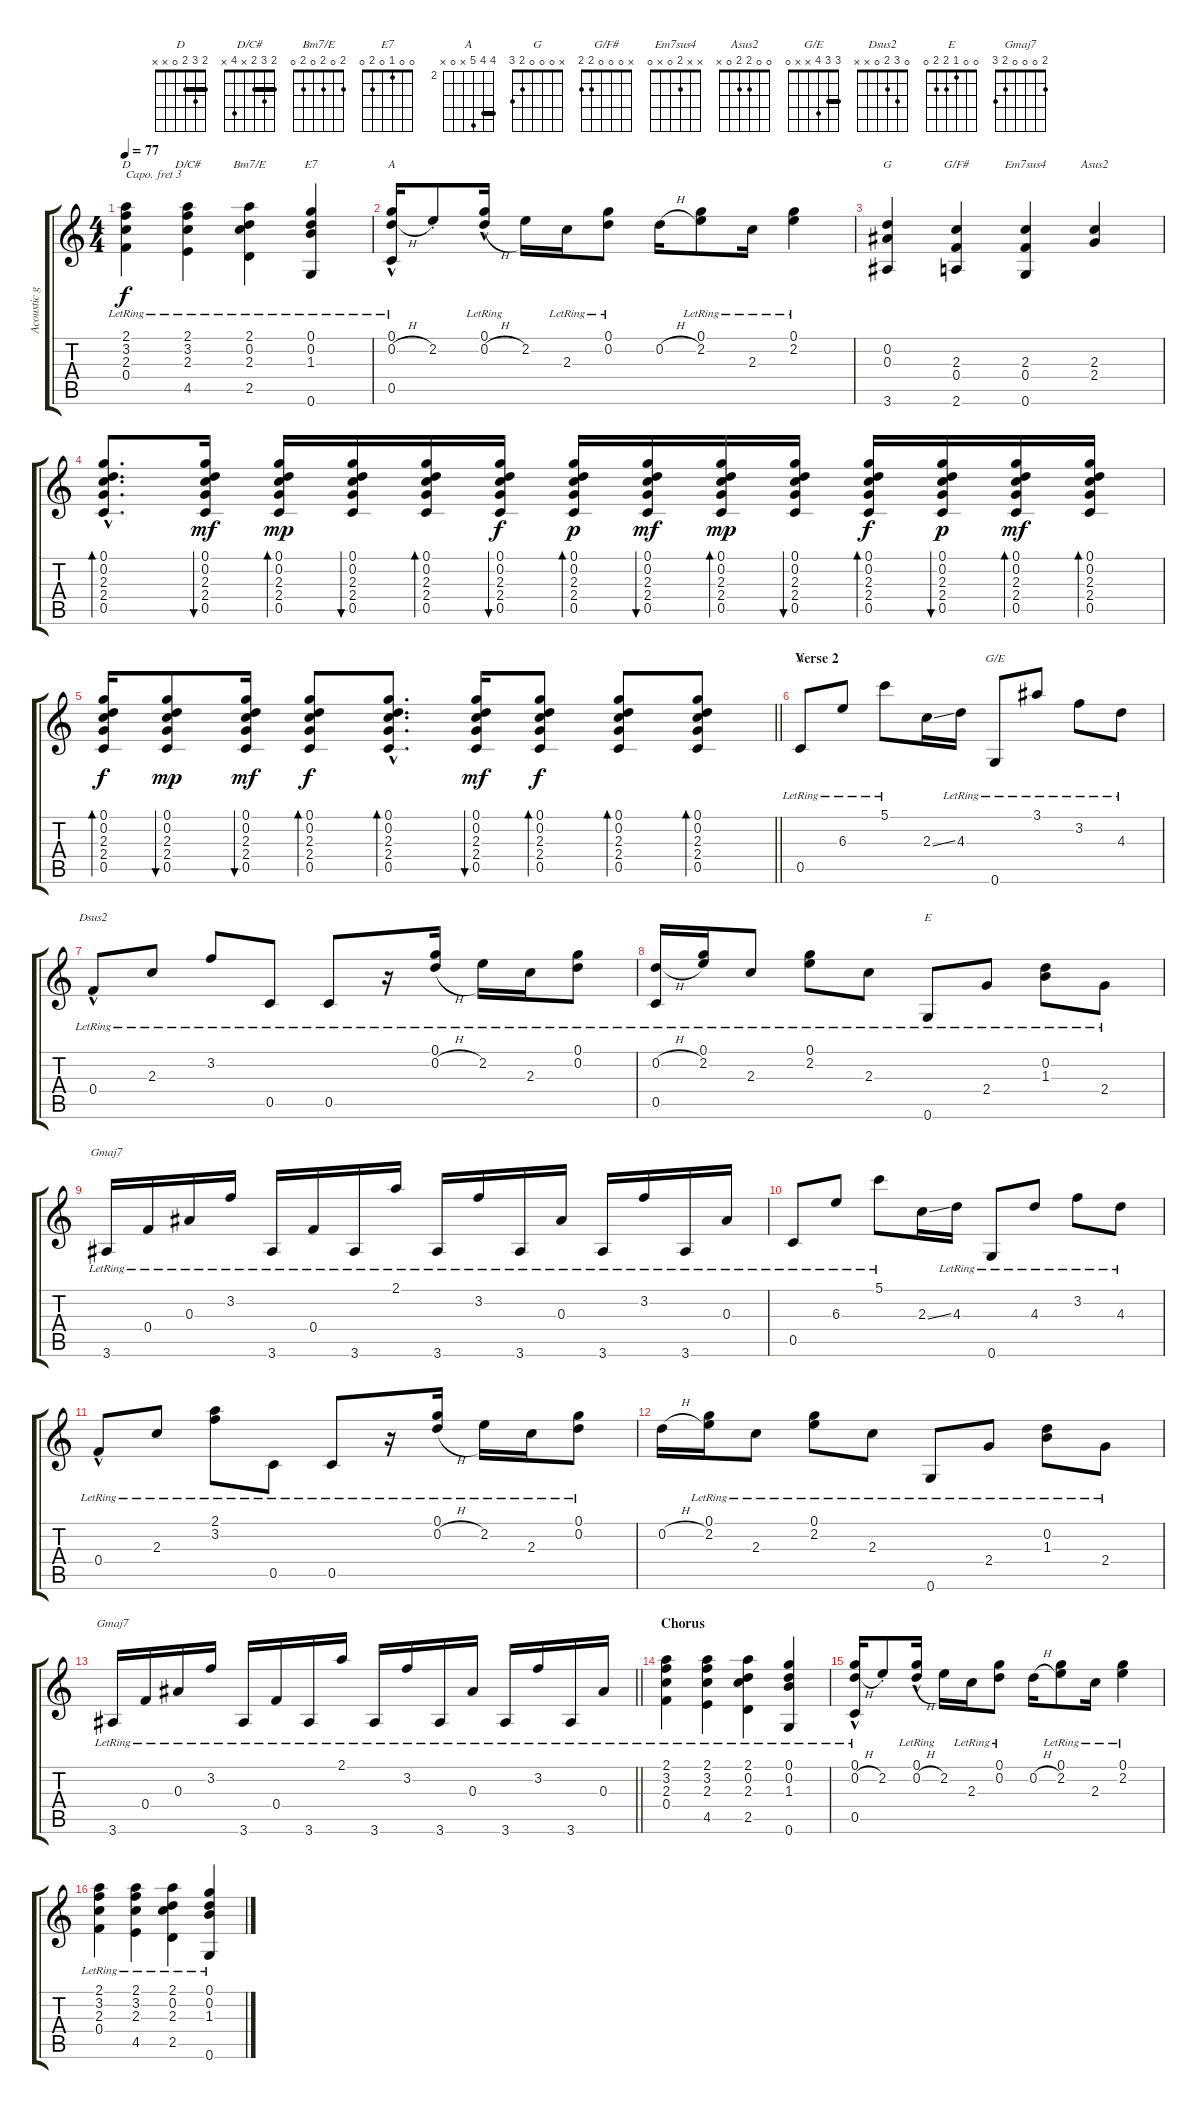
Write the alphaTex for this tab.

\track ("Acoustic guitar (Capo III) - JT" "Acoustic g") {instrument acousticguitarsteel}
\staff {score tabs}
\capo 3
\tuning (E4 B3 G3 D3 A2 E2) {hide}
\chord ("D" 2 3 2 0 x x) {barre 2}
\chord ("D/C#" 2 3 2 x 4 x) {barre 2}
\chord ("Bm7/E" 2 0 2 0 2 0)
\chord ("E7" 0 0 1 0 2 0)
\chord ("A" 0 2 2 2 0 x)
\chord ("G" x 0 0 0 2 3)
\chord ("G/F#" x 0 0 0 2 2)
\chord ("Em7sus4" x x 2 0 x 0)
\chord ("Asus2" 0 0 2 2 0 x)
\chord ("A" 5 5 6 x 0 x) {firstfret 2 barre 5}
\chord ("G/E" 3 3 4 x x 0) {barre 3}
\chord ("Dsus2" 0 3 2 0 x x)
\chord ("E" 0 0 1 2 2 0)
\chord ("Gmaj7" 2 3 0 0 2 3)
\chord ("Gmaj7" 2 0 0 0 2 3)
\ts (4 4)
\tempo 77
\clef g2
\ks c
(2.1{lr} 3.2{lr} 2.3{lr} 0.4{lr}).4{ch "D" dy f} (2.1{lr} 3.2{lr} 2.3{lr} 4.5{lr}).4{ch "D/C#"} (2.1{lr} 0.2{lr} 2.3{lr} 2.5{lr}).4{ch "Bm7/E"} (0.1{lr} 0.2{lr} 1.3 0.6).4{ch "E7"} |
(0.1{hac lr} 0.2{h} 0.5{lr}).16{ch "A"} 2.2{st}.8 (0.1{hac lr} 0.2{h}).16 2.2.16 2.3{lr}.16 (0.1{lr} 0.2{lr}).8 0.2{h}.16 (0.1{lr} 2.2).8 2.3{lr}.16 (0.1{lr} 2.2{lr}).4 |
(0.2 0.3 3.6).4{ch "G"} (2.3 0.4 2.6).4{ch "G/F#"} (2.3 0.4 0.6).4{ch "Em7sus4"} (2.3 2.4).4{ch "Asus2"} |
(0.1{hac} 0.2{hac} 2.3{hac} 2.4{hac} 0.5{hac}).8{d bd 30 volume 7} (0.1 0.2 2.3 2.4 0.5).16{bu 30 dy mf} (0.1 0.2 2.3 2.4 0.5).16{bd 30 dy mp} (0.1 0.2 2.3 2.4 0.5).16{bu 30} (0.1 0.2 2.3 2.4 0.5).16{bd 30} (0.1 0.2 2.3 2.4 0.5).16{bu 30 dy f} (0.1 0.2 2.3 2.4 0.5).16{bd 30 dy p} (0.1 0.2 2.3 2.4 0.5).16{bu 30 dy mf} (0.1 0.2 2.3 2.4 0.5).16{bd 30 dy mp} (0.1 0.2 2.3 2.4 0.5).16{bu 30} (0.1 0.2 2.3 2.4 0.5).16{bd 30 dy f} (0.1 0.2 2.3 2.4 0.5).16{bu 30 dy p} (0.1 0.2 2.3 2.4 0.5).16{bd 30 dy mf} (0.1 0.2 2.3 2.4 0.5).16{bd 30} |
\barLineRight lightlight
(0.1 0.2 2.3 2.4 0.5).16{bd 30 dy f} (0.1 0.2 2.3 2.4 0.5).8{bu 30 dy mp} (0.1 0.2 2.3 2.4 0.5).16{bu 30 dy mf} (0.1 0.2 2.3 2.4 0.5).8{bd 30 dy f} (0.1{hac} 0.2{hac} 2.3{hac} 2.4{hac} 0.5{hac}).8{d bd 30} (0.1 0.2 2.3 2.4 0.5).16{bu 30 dy mf} (0.1 0.2 2.3 2.4 0.5).8{bd 30 dy f} (0.1 0.2 2.3 2.4 0.5).8{bd 30} (0.1 0.2 2.3 2.4 0.5).8{bd 30} |
\section ("" "Verse 2")
0.5{lr}.8{ch "A" volume 10} 6.3{lr}.8 5.1{lr}.8 2.3{ss}.16 4.3{lr}.16 0.6{lr}.8{ch "G/E"} 3.1{lr}.8 3.2{lr}.8 4.3{lr}.8 |
0.4{hac lr}.8{ch "Dsus2"} 2.3{lr}.8 3.2{lr}.8 0.5{lr}.8 0.5{lr}.8 r.16 (0.1{lr} 0.2{h}).16 2.2{lr}.16 2.3{lr}.16 (0.1{lr} 0.2{lr}).8 |
(0.2{h} 0.5{lr}).16 (0.1{lr} 2.2{lr}).16 2.3{lr}.8 (0.1{lr} 2.2{lr}).8 2.3{lr}.8 0.6{lr}.8{ch "E"} 2.4{lr}.8 (0.2{lr} 1.3{lr}).8 2.4{lr}.8 |
3.6{lr}.16{ch "Gmaj7"} 0.4{lr}.16 0.3{lr}.16 3.2{lr}.16 3.6{lr}.16 0.4{lr}.16 3.6{lr}.16 2.1{lr}.16 3.6{lr}.16 3.2{lr}.16 3.6{lr}.16 0.3{lr}.16 3.6{lr}.16 3.2{lr}.16 3.6{lr}.16 0.3{lr}.16 |
0.5{lr}.8 6.3{lr}.8 5.1{lr}.8 2.3{ss}.16 4.3{lr}.16 0.6{lr}.8 4.3{lr}.8 3.2{lr}.8 4.3{lr}.8 |
0.4{hac lr}.8 2.3{lr}.8 (2.1{lr} 3.2{lr}).8 0.5{lr}.8 0.5{lr}.8 r.16 (0.1{lr} 0.2{h}).16 2.2{lr}.16 2.3{lr}.16 (0.1{lr} 0.2{lr}).8 |
0.2{h}.16 (0.1{lr} 2.2{lr}).16 2.3{lr}.8 (0.1{lr} 2.2{lr}).8 2.3{lr}.8 0.6{lr}.8 2.4{lr}.8 (0.2{lr} 1.3{lr}).8 2.4{lr}.8 |
\barLineRight lightlight
3.6{lr}.16{ch "Gmaj7"} 0.4{lr}.16 0.3{lr}.16 3.2{lr}.16 3.6{lr}.16 0.4{lr}.16 3.6{lr}.16 2.1{lr}.16 3.6{lr}.16 3.2{lr}.16 3.6{lr}.16 0.3{lr}.16 3.6{lr}.16 3.2{lr}.16 3.6{lr}.16 0.3{lr}.16 |
\section ("" "Chorus")
(2.1{lr} 3.2{lr} 2.3{lr} 0.4{lr}).4 (2.1{lr} 3.2{lr} 2.3{lr} 4.5{lr}).4 (2.1{lr} 0.2{lr} 2.3{lr} 2.5{lr}).4 (0.1{lr} 0.2{lr} 1.3 0.6).4 |
(0.1{hac lr} 0.2{h} 0.5{lr}).16 2.2{st}.8 (0.1{hac lr} 0.2{h}).16 2.2.16 2.3{lr}.16 (0.1{lr} 0.2{lr}).8 0.2{h}.16 (0.1{lr} 2.2).8 2.3{lr}.16 (0.1{lr} 2.2{lr}).4 |
(2.1{lr} 3.2{lr} 2.3{lr} 0.4{lr}).4 (2.1{lr} 3.2{lr} 2.3{lr} 4.5{lr}).4 (2.1{lr} 0.2{lr} 2.3{lr} 2.5{lr}).4 (0.1{lr} 0.2{lr} 1.3 0.6).4
